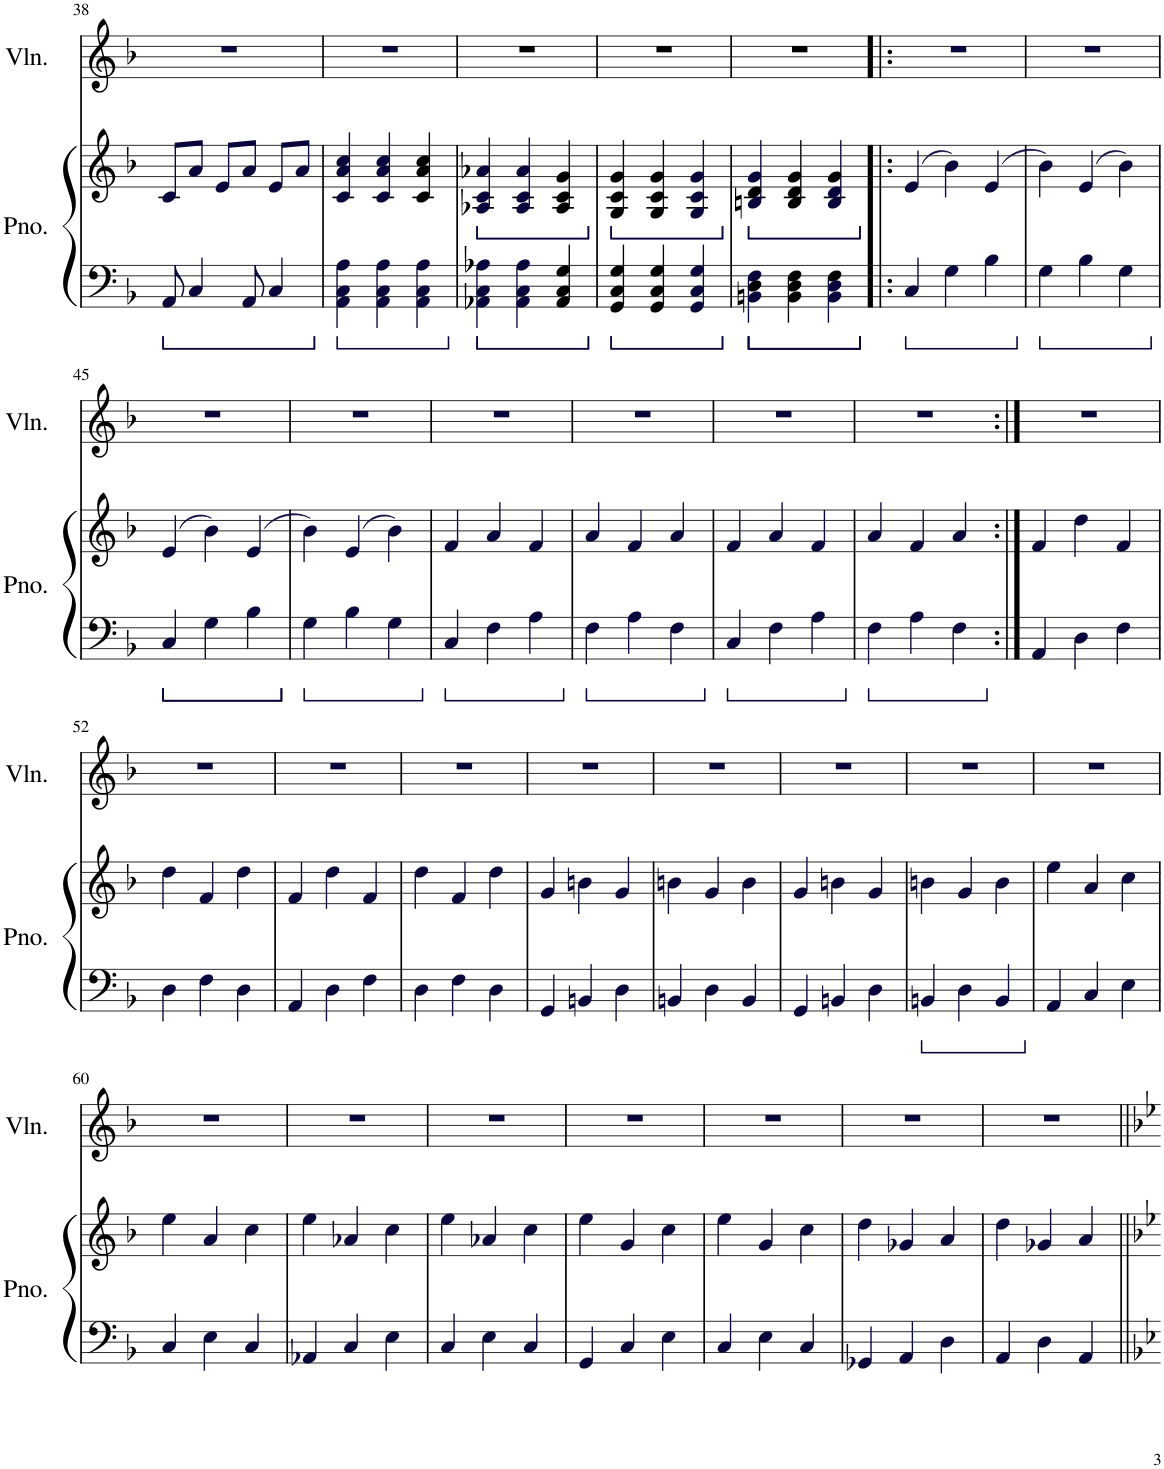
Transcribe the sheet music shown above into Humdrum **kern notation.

**kern	**kern	**kern
*part2	*part2	*part1
*staff3	*staff2	*staff1
*I"Piano	*	*I"Violin
*I'Pno.	*	*I'Vln.
!!LO:PB:g=z
*clefF4	*clefG2	*clefG2
*k[b-]	*k[b-]	*k[b-]
*M3/4	*M3/4	*M3/4
=38	=38	=38
8AAi/	8ci/L	2.r
4Ci/	8ai/J	.
.	8ei/L	.
8AAi/	8ai/J	.
4Ci/	8ei/L	.
.	8ai/J	.
=39	=39	=39
4AAi\ 4Ci\ 4Ai\	4ci/ 4ai/ 4cci/	2.r
4AAi\ 4Ci\ 4Ai\	4ci/ 4ai/ 4cci/	.
4AAi\ 4Ci\ 4Ai\	4c/ 4a/ 4cc/	.
=40	=40	=40
*	*ped	*
4AA-Xi\ 4Ci\ 4A-Xi\	4A-Xi/ 4ci/ 4a-Xi/	2.r
*	*ped	*
4AA-i\ 4Ci\ 4A-i\	4A-i/ 4ci/ 4a-i/	.
4AA-/ 4C/ 4G/	4A-/ 4c/ 4g/	.
=41	=41	=41
*	*Xped	*
*	*Xped	*
*	*ped	*
4GG/ 4C/ 4G/	4G/ 4c/ 4g/	2.r
*	*ped	*
4GG/ 4C/ 4G/	4G/ 4c/ 4g/	.
4GGi/ 4Ci/ 4Gi/	4Gi/ 4ci/ 4gi/	.
=42	=42	=42
*	*Xped	*
*	*Xped	*
*	*ped	*
4BBni\ 4D\ 4Fi\	4Bni/ 4d/ 4gi/	2.r
*	*ped	*
4BB\ 4D\ 4F\	4B/ 4d/ 4g/	.
*ped	*	*
4BBi\ 4Di\ 4F\	4Bi/ 4di/ 4g/	.
=43!|:	=43!|:	=43!|:
*	*Xped	*
*	*Xped	*
4Ci/	(4ei/	2.r
*	*Xped	*
4Gi\	4b-i\)	.
4B-i\	(4ei/	.
=44	=44	=44
4Gi\	4b-i\)	2.r
4B-i\	(4ei/	.
4Gi\	4b-i\)	.
!!LO:LB:g=z
=45	=45	=45
4Ci/	(4ei/	2.r
4Gi\	4b-i\)	.
4B-i\	(4ei/	.
=46	=46	=46
4Gi\	4b-i\)	2.r
4B-i\	(4ei/	.
4Gi\	4b-i\)	.
=47	=47	=47
4Ci/	4fi/	2.r
4Fi\	4ai/	.
4Ai\	4fi/	.
=48	=48	=48
4Fi\	4ai/	2.r
4Ai\	4fi/	.
4Fi\	4ai/	.
=49	=49	=49
4Ci/	4fi/	2.r
4Fi\	4ai/	.
4Ai\	4fi/	.
=50	=50	=50
4Fi\	4ai/	2.r
4Ai\	4fi/	.
4Fi\	4ai/	.
=51:|!	=51:|!	=51:|!
4AAi/	4fi/	2.r
4Di\	4ddi\	.
4Fi\	4fi/	.
!!LO:LB:g=z
=52	=52	=52
4Di\	4ddi\	2.r
4Fi\	4fi/	.
4Di\	4ddi\	.
=53	=53	=53
4AAi/	4fi/	2.r
4Di\	4ddi\	.
4Fi\	4fi/	.
=54	=54	=54
4Di\	4ddi\	2.r
4Fi\	4fi/	.
4Di\	4ddi\	.
=55	=55	=55
4GGi/	4gi/	2.r
4BBni/	4bni\	.
4Di\	4gi/	.
=56	=56	=56
4BBni/	4bni\	2.r
4Di\	4gi/	.
4BBi/	4bi\	.
=57	=57	=57
4GGi/	4gi/	2.r
4BBni/	4bni\	.
4Di\	4gi/	.
=58	=58	=58
4BBni/	4bni\	2.r
4Di\	4gi/	.
4BBi/	4bi\	.
=59	=59	=59
4AAi/	4eei\	2.r
4Ci/	4ai/	.
4Ei\	4cci\	.
!!LO:LB:g=z
=60	=60	=60
4Ci/	4eei\	2.r
4Ei\	4ai/	.
4Ci/	4cci\	.
=61	=61	=61
4AA-Xi/	4eei\	2.r
4Ci/	4a-Xi/	.
4Ei\	4cci\	.
=62	=62	=62
4Ci/	4eei\	2.r
4Ei\	4a-Xi/	.
4Ci/	4cci\	.
=63	=63	=63
4GGi/	4eei\	2.r
4Ci/	4gi/	.
4Ei\	4cci\	.
=64	=64	=64
4Ci/	4eei\	2.r
4Ei\	4gi/	.
4Ci/	4cci\	.
=65	=65	=65
4GG-Xi/	4ddi\	2.r
4AAi/	4g-Xi/	.
4Di\	4ai/	.
=66	=66	=66
4AAi/	4ddi\	2.r
4Di\	4g-Xi/	.
4AAi/	4ai/	.
=||	=||	=||
*-	*-	*-
